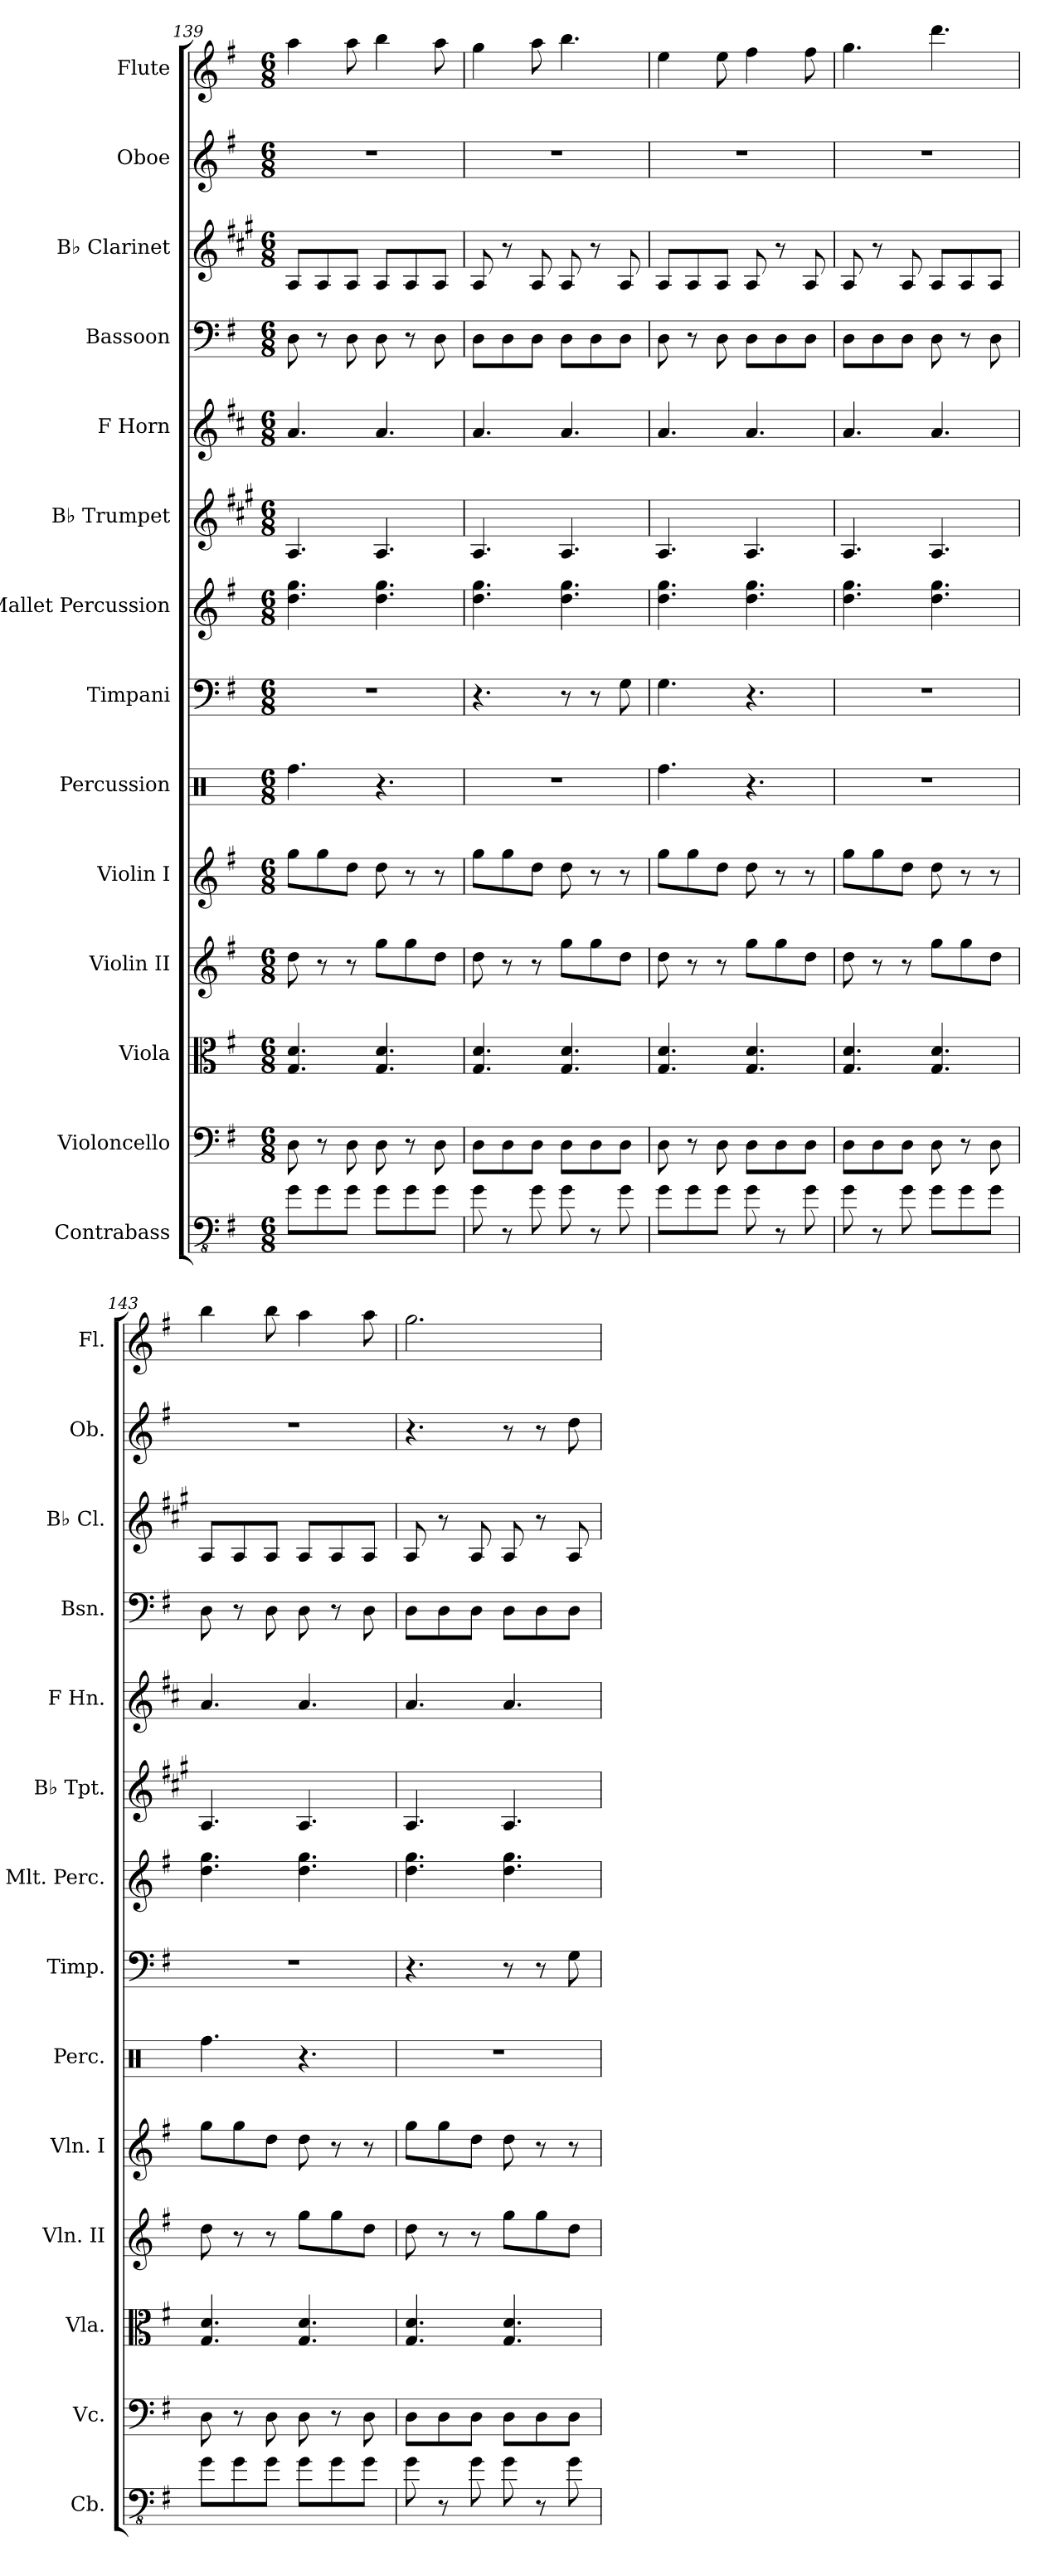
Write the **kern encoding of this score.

**kern	**kern	**kern	**kern	**kern	**kern	**kern	**kern	**kern	**kern	**kern	**kern	**kern	**kern
*part14	*part13	*part12	*part11	*part10	*part9	*part8	*part7	*part6	*part5	*part4	*part3	*part2	*part1
*staff14	*staff13	*staff12	*staff11	*staff10	*staff9	*staff8	*staff7	*staff6	*staff5	*staff4	*staff3	*staff2	*staff1
*I"Contrabass	*I"Violoncello	*I"Viola	*I"Violin II	*I"Violin I	*I"Percussion	*I"Timpani	*I"Mallet Percussion	*I"B♭ Trumpet	*I"F Horn	*I"Bassoon	*I"B♭ Clarinet	*I"Oboe	*I"Flute
*I'Cb.	*I'Vc.	*I'Vla.	*I'Vln. II	*I'Vln. I	*I'Perc.	*I'Timp.	*I'Mlt. Perc.	*I'B♭ Tpt.	*I'F Hn.	*I'Bsn.	*I'B♭ Cl.	*I'Ob.	*I'Fl.
*clefFv4	*clefF4	*clefC3	*clefG2	*clefG2	*clefX	*clefF4	*clefG2	*clefG2	*clefG2	*clefF4	*clefG2	*clefG2	*clefG2
*ITrd7c12	*	*	*	*	*	*	*ITrd-14c-24	*ITrd1c2	*ITrd4c7	*	*ITrd1c2	*	*
*k[f#]	*k[f#]	*k[f#]	*k[f#]	*k[f#]	*k[]	*k[f#]	*k[f#]	*k[f#]	*k[f#]	*k[f#]	*k[f#]	*k[f#]	*k[f#]
*M6/8	*M6/8	*M6/8	*M6/8	*M6/8	*M6/8	*M6/8	*M6/8	*M6/8	*M6/8	*M6/8	*M6/8	*M6/8	*M6/8
=139	=139	=139	=139	=139	=139	=139	=139	=139	=139	=139	=139	=139	=139
8GG\L	8D\	4.G/ 4.d/	8dd\	8gg\L	4.Rff\	2.r	4.dddd\ 4.gggg\	4.G/	4.d/	8D\	8G/L	2.r	4aa\
8GG\	8r	.	8r	8gg\	.	.	.	.	.	8r	8G/	.	.
8GG\J	8D\	.	8r	8dd\J	.	.	.	.	.	8D\	8G/J	.	8aa\
8GG\L	8D\	4.G/ 4.d/	8gg\L	8dd\	4.r	.	4.dddd\ 4.gggg\	4.G/	4.d/	8D\	8G/L	.	4bb\
8GG\	8r	.	8gg\	8r	.	.	.	.	.	8r	8G/	.	.
8GG\J	8D\	.	8dd\J	8r	.	.	.	.	.	8D\	8G/J	.	8aa\
=140	=140	=140	=140	=140	=140	=140	=140	=140	=140	=140	=140	=140	=140
8GG\	8D\L	4.G/ 4.d/	8dd\	8gg\L	2.r	4.r	4.dddd\ 4.gggg\	4.G/	4.d/	8D\L	8G/	2.r	4gg\
8r	8D\	.	8r	8gg\	.	.	.	.	.	8D\	8r	.	.
8GG\	8D\J	.	8r	8dd\J	.	.	.	.	.	8D\J	8G/	.	8aa\
8GG\	8D\L	4.G/ 4.d/	8gg\L	8dd\	.	8r	4.dddd\ 4.gggg\	4.G/	4.d/	8D\L	8G/	.	4.bb\
8r	8D\	.	8gg\	8r	.	8r	.	.	.	8D\	8r	.	.
8GG\	8D\J	.	8dd\J	8r	.	8G\	.	.	.	8D\J	8G/	.	.
=141	=141	=141	=141	=141	=141	=141	=141	=141	=141	=141	=141	=141	=141
8GG\L	8D\	4.G/ 4.d/	8dd\	8gg\L	4.Rff\	4.G\	4.dddd\ 4.gggg\	4.G/	4.d/	8D\	8G/L	2.r	4ee\
8GG\	8r	.	8r	8gg\	.	.	.	.	.	8r	8G/	.	.
8GG\J	8D\	.	8r	8dd\J	.	.	.	.	.	8D\	8G/J	.	8ee\
8GG\	8D\L	4.G/ 4.d/	8gg\L	8dd\	4.r	4.r	4.dddd\ 4.gggg\	4.G/	4.d/	8D\L	8G/	.	4ff#\
8r	8D\	.	8gg\	8r	.	.	.	.	.	8D\	8r	.	.
8GG\	8D\J	.	8dd\J	8r	.	.	.	.	.	8D\J	8G/	.	8ff#\
=142	=142	=142	=142	=142	=142	=142	=142	=142	=142	=142	=142	=142	=142
8GG\	8D\L	4.G/ 4.d/	8dd\	8gg\L	2.r	2.r	4.dddd\ 4.gggg\	4.G/	4.d/	8D\L	8G/	2.r	4.gg\
8r	8D\	.	8r	8gg\	.	.	.	.	.	8D\	8r	.	.
8GG\	8D\J	.	8r	8dd\J	.	.	.	.	.	8D\J	8G/	.	.
8GG\L	8D\	4.G/ 4.d/	8gg\L	8dd\	.	.	4.dddd\ 4.gggg\	4.G/	4.d/	8D\	8G/L	.	4.ddd\
8GG\	8r	.	8gg\	8r	.	.	.	.	.	8r	8G/	.	.
8GG\J	8D\	.	8dd\J	8r	.	.	.	.	.	8D\	8G/J	.	.
=143	=143	=143	=143	=143	=143	=143	=143	=143	=143	=143	=143	=143	=143
8GG\L	8D\	4.G/ 4.d/	8dd\	8gg\L	4.Rff\	2.r	4.dddd\ 4.gggg\	4.G/	4.d/	8D\	8G/L	2.r	4bb\
8GG\	8r	.	8r	8gg\	.	.	.	.	.	8r	8G/	.	.
8GG\J	8D\	.	8r	8dd\J	.	.	.	.	.	8D\	8G/J	.	8bb\
8GG\L	8D\	4.G/ 4.d/	8gg\L	8dd\	4.r	.	4.dddd\ 4.gggg\	4.G/	4.d/	8D\	8G/L	.	4aa\
8GG\	8r	.	8gg\	8r	.	.	.	.	.	8r	8G/	.	.
8GG\J	8D\	.	8dd\J	8r	.	.	.	.	.	8D\	8G/J	.	8aa\
=144	=144	=144	=144	=144	=144	=144	=144	=144	=144	=144	=144	=144	=144
8GG\	8D\L	4.G/ 4.d/	8dd\	8gg\L	2.r	4.r	4.dddd\ 4.gggg\	4.G/	4.d/	8D\L	8G/	4.r	2.gg\
8r	8D\	.	8r	8gg\	.	.	.	.	.	8D\	8r	.	.
8GG\	8D\J	.	8r	8dd\J	.	.	.	.	.	8D\J	8G/	.	.
8GG\	8D\L	4.G/ 4.d/	8gg\L	8dd\	.	8r	4.dddd\ 4.gggg\	4.G/	4.d/	8D\L	8G/	8r	.
8r	8D\	.	8gg\	8r	.	8r	.	.	.	8D\	8r	8r	.
8GG\	8D\J	.	8dd\J	8r	.	8G\	.	.	.	8D\J	8G/	8dd\	.
=	=	=	=	=	=	=	=	=	=	=	=	=	=
*-	*-	*-	*-	*-	*-	*-	*-	*-	*-	*-	*-	*-	*-
